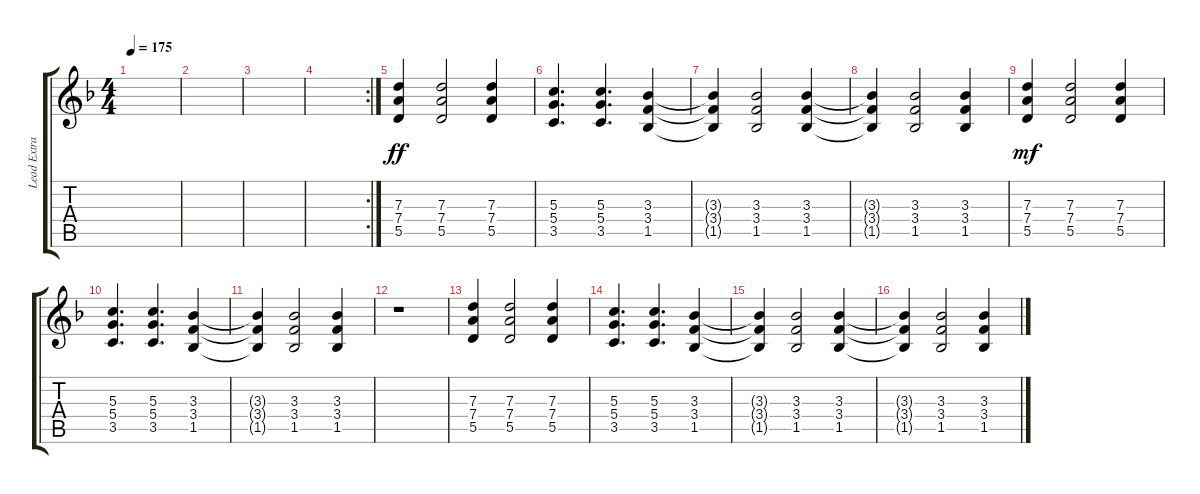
\track ("Lead Extra" "Lead Extra") {instrument distortionguitar}
\staff {score tabs}
\tuning (E4 B3 G3 D3 A2 D2) {hide}
\ts (4 4)
\tempo 175
\clef g2
\ks f
|
|
|
\rc 2
|
(7.3 7.4 5.5).4{dy ff} (7.3 7.4 5.5).2 (7.3 7.4 5.5).4 |
(5.3 5.4 3.5).4{d} (5.3 5.4 3.5).4{d} (3.3 3.4 1.5).4 |
(3.3{t} 3.4{t} 1.5{t}).4 (3.3 3.4 1.5).2 (3.3 3.4 1.5).4 |
(3.3{t} 3.4{t} 1.5{t}).4 (3.3 3.4 1.5).2 (3.3 3.4 1.5).4 |
(7.3 7.4 5.5).4{dy mf} (7.3 7.4 5.5).2 (7.3 7.4 5.5).4 |
(5.3 5.4 3.5).4{d} (5.3 5.4 3.5).4{d} (3.3 3.4 1.5).4 |
(3.3{t} 3.4{t} 1.5{t}).4 (3.3 3.4 1.5).2 (3.3 3.4 1.5).4 |
r.1 |
(7.3 7.4 5.5).4 (7.3 7.4 5.5).2 (7.3 7.4 5.5).4 |
(5.3 5.4 3.5).4{d} (5.3 5.4 3.5).4{d} (3.3 3.4 1.5).4 |
(3.3{t} 3.4{t} 1.5{t}).4 (3.3 3.4 1.5).2 (3.3 3.4 1.5).4 |
(3.3{t} 3.4{t} 1.5{t}).4 (3.3 3.4 1.5).2 (3.3 3.4 1.5).4
